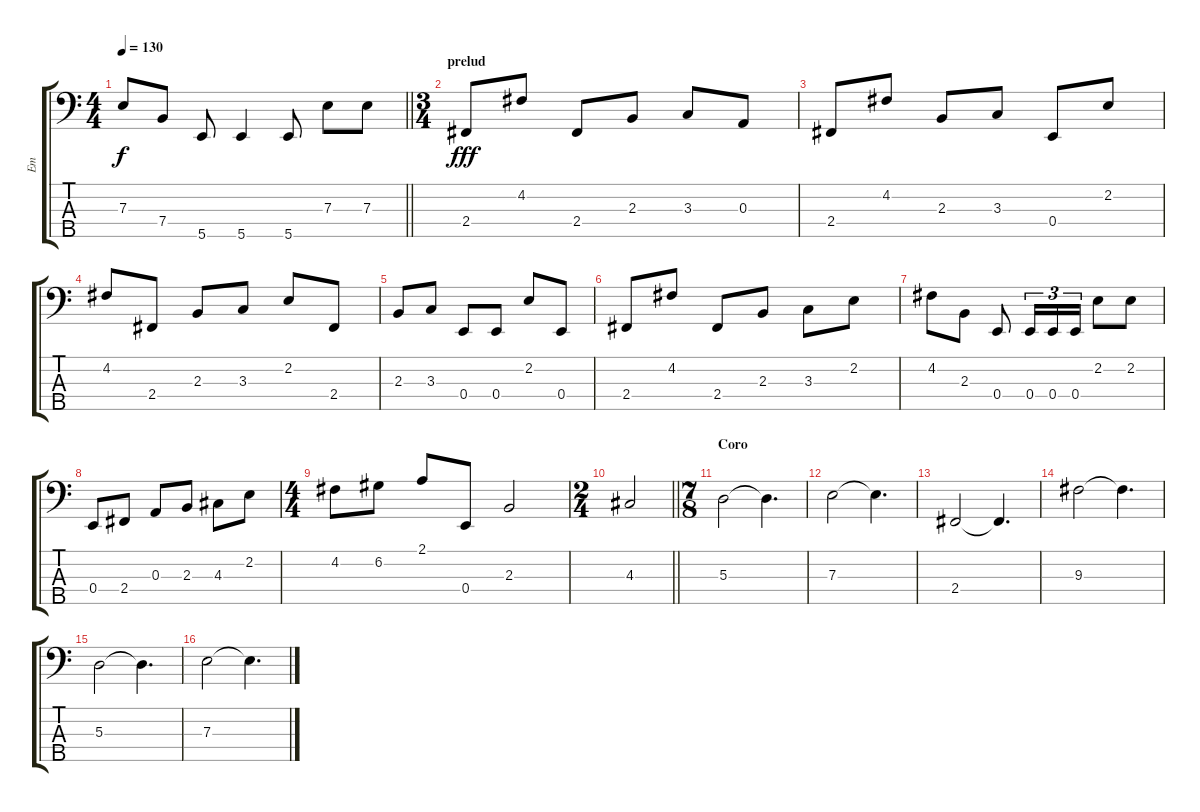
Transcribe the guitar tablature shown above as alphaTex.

\track ("Em" "Em") {instrument electricbassfinger}
\staff {score tabs}
\tuning (G2 D2 A1 E1 B0) {hide}
\ts (4 4)
\tempo 130
\clef f4
\barLineRight lightlight
\ks c
7.3{t}.8{dy f} 7.4.8 5.5.8 5.5.4 5.5.8 7.3.8 7.3.8 |
\ts (3 4)
\section ("" "prelud")
2.4.8{dy fff} 4.2.8 2.4.8 2.3.8 3.3.8 0.3.8 |
2.4.8 4.2.8 2.3.8 3.3.8 0.4.8 2.2.8 |
4.2.8 2.4.8 2.3.8 3.3.8 2.2.8 2.4.8 |
2.3.8 3.3.8 0.4.8 0.4.8 2.2.8 0.4.8 |
2.4.8 4.2.8 2.4.8 2.3.8 3.3.8 2.2.8 |
4.2.8 2.3.8 0.4.8 0.4.16{tu (3 2)} 0.4.16{tu (3 2)} 0.4.16{tu (3 2)} 2.2.8 2.2.8 |
0.4.8 2.4.8 0.3.8 2.3.8 4.3.8 2.2.8 |
\ts (4 4)
4.2.8 6.2.8 2.1.8 0.4.8 2.3.2 |
\ts (2 4)
\barLineRight lightlight
4.3.2 |
\ts (7 8)
\section ("" "Coro")
5.3.2 5.3{t}.4{d} |
7.3.2 7.3{t}.4{d} |
2.4.2 2.4{t}.4{d} |
9.3.2 9.3{t}.4{d} |
5.3.2 5.3{t}.4{d} |
7.3.2 7.3{t}.4{d}
